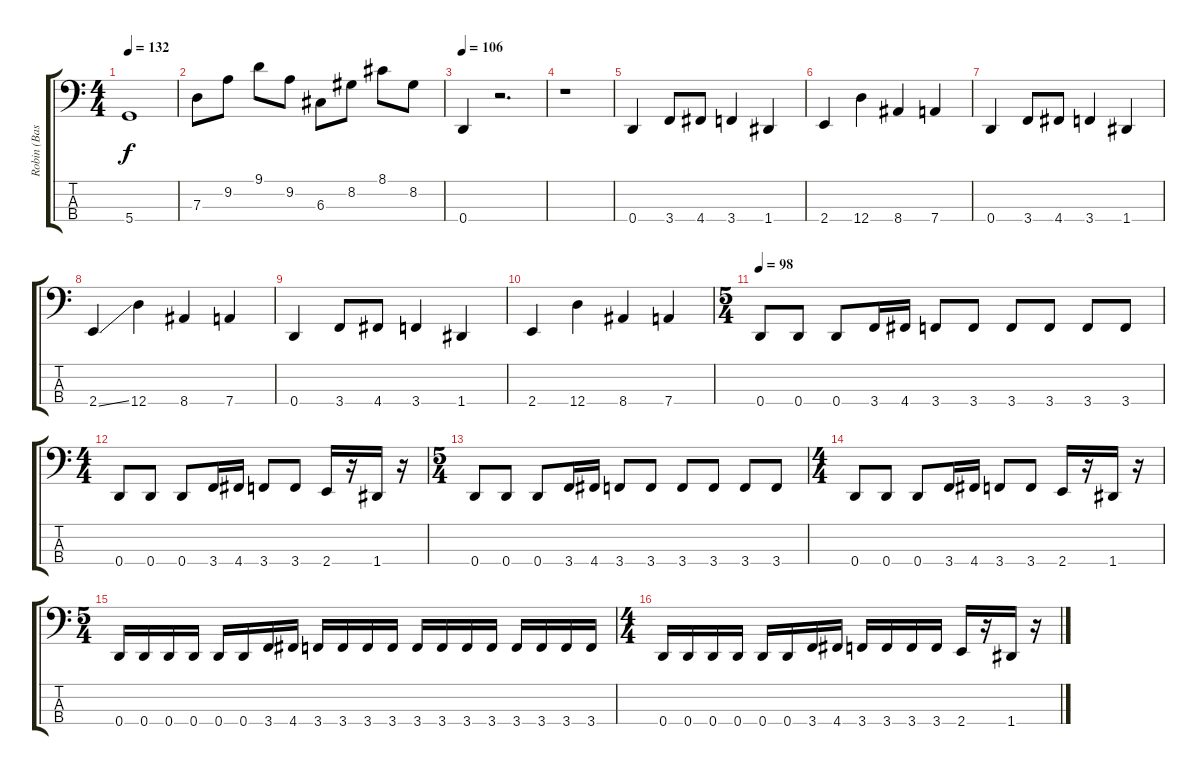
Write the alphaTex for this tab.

\track ("Robin (Bass)" "Robin (Bas") {instrument electricbasspick}
\staff {score tabs}
\tuning (F2 C2 G1 D1) {hide}
\ts (4 4)
\tempo 132
\clef f4
\ks c
5.4.1{dy f} |
7.3.8 9.2.8 9.1.8 9.2.8 6.3.8 8.2.8 8.1.8 8.2.8 |
\tempo 106
0.4.4 r.2{d} |
r.1 |
0.4.4 3.4.8 4.4.8 3.4.4 1.4.4 |
2.4.4 12.4.4 8.4.4 7.4.4 |
0.4.4 3.4.8 4.4.8 3.4.4 1.4.4 |
2.4{ss}.4 12.4.4 8.4.4 7.4.4 |
0.4.4 3.4.8 4.4.8 3.4.4 1.4.4 |
2.4.4 12.4.4 8.4.4 7.4.4 |
\ts (5 4)
\tempo 98
0.4.8 0.4.8 0.4.8 3.4.16 4.4.16 3.4.8 3.4.8 3.4.8 3.4.8 3.4.8 3.4.8 |
\ts (4 4)
0.4.8 0.4.8 0.4.8 3.4.16 4.4.16 3.4.8 3.4.8 2.4.16 r.16 1.4.16 r.16 |
\ts (5 4)
0.4.8 0.4.8 0.4.8 3.4.16 4.4.16 3.4.8 3.4.8 3.4.8 3.4.8 3.4.8 3.4.8 |
\ts (4 4)
0.4.8 0.4.8 0.4.8 3.4.16 4.4.16 3.4.8 3.4.8 2.4.16 r.16 1.4.16 r.16 |
\ts (5 4)
0.4.16 0.4.16 0.4.16 0.4.16 0.4.16 0.4.16 3.4.16 4.4.16 3.4.16 3.4.16 3.4.16 3.4.16 3.4.16 3.4.16 3.4.16 3.4.16 3.4.16 3.4.16 3.4.16 3.4.16 |
\ts (4 4)
0.4.16 0.4.16 0.4.16 0.4.16 0.4.16 0.4.16 3.4.16 4.4.16 3.4.16 3.4.16 3.4.16 3.4.16 2.4.16 r.16 1.4.16 r.16
